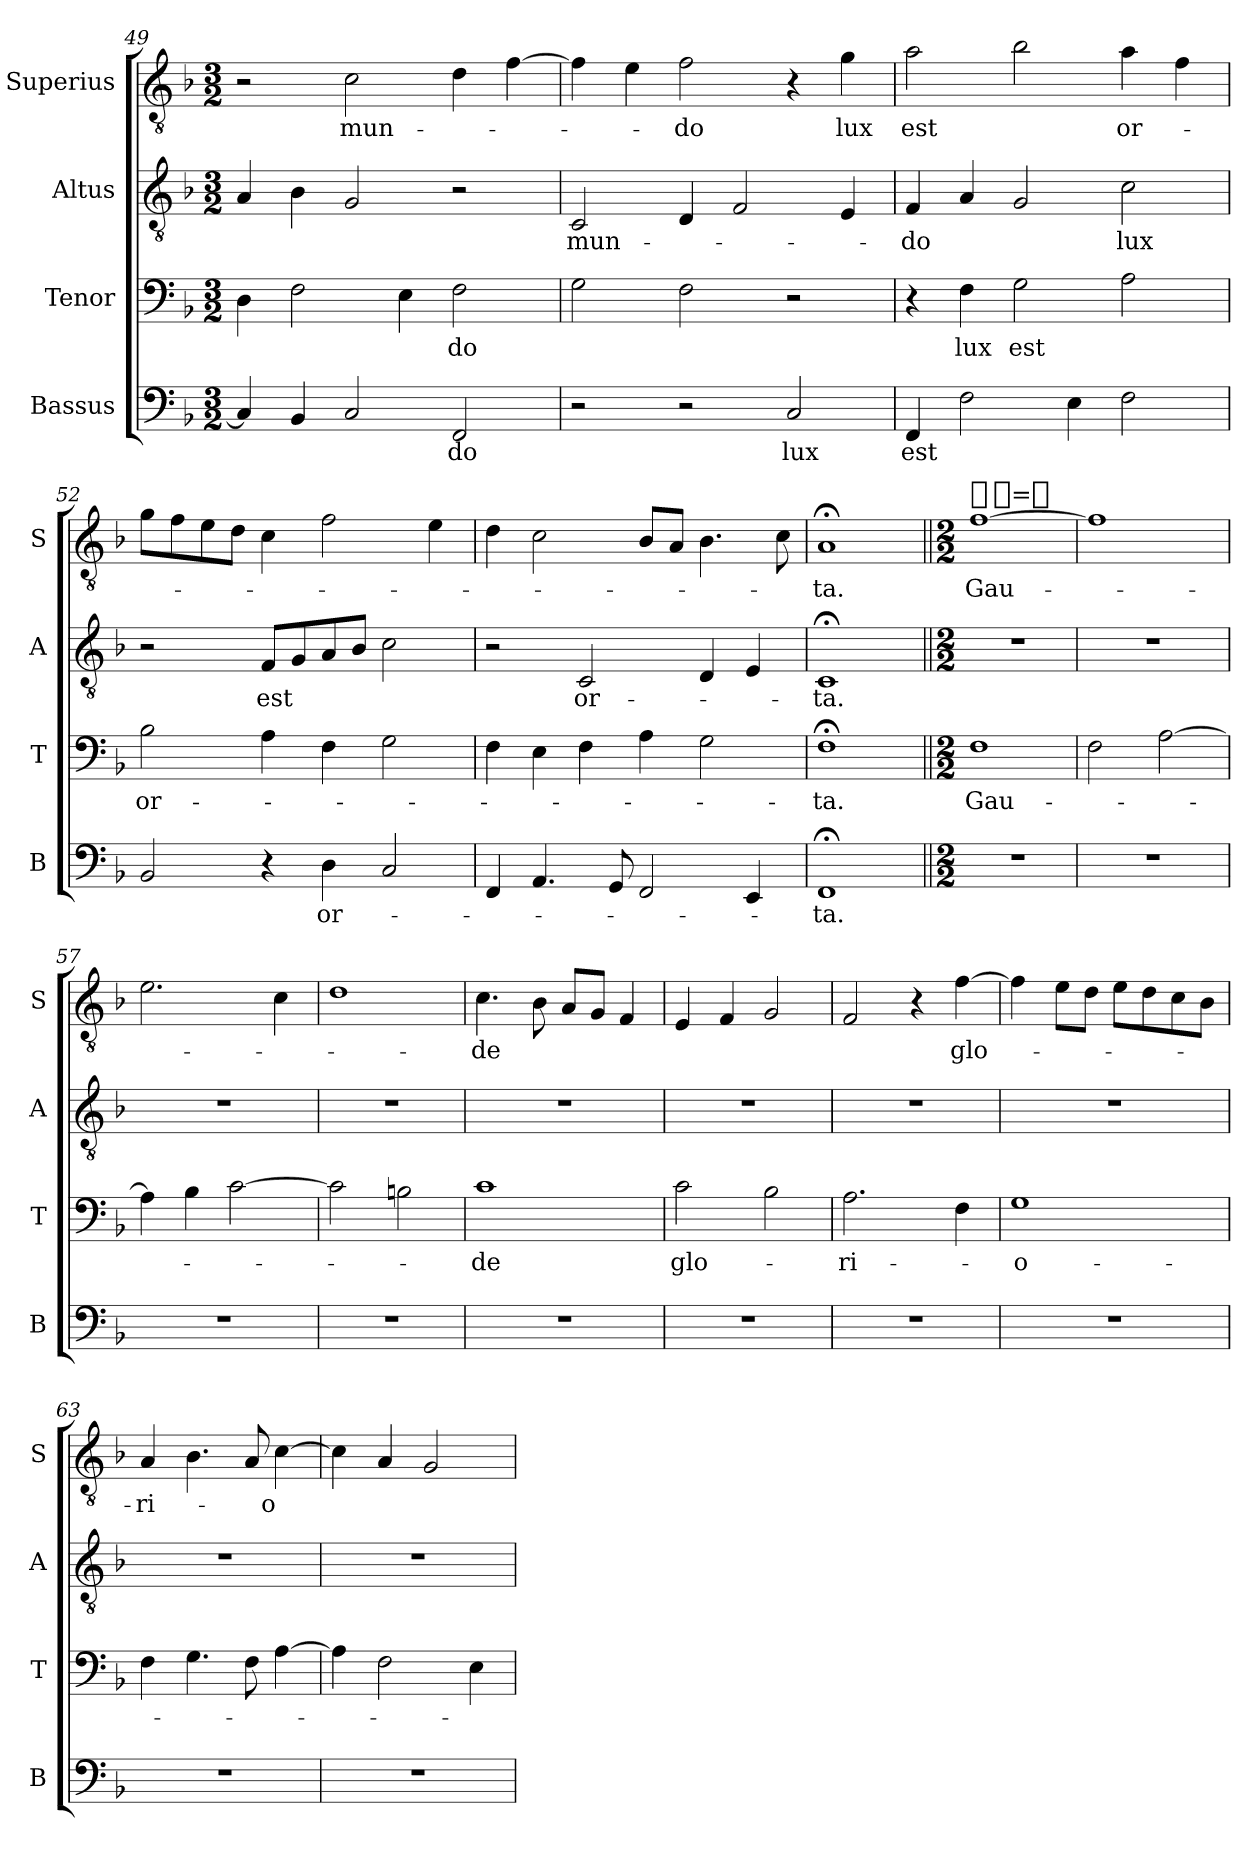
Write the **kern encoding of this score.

**kern	**text	**kern	**text	**kern	**text	**kern	**text
*part4	*part4	*part3	*part3	*part2	*part2	*part1	*part1
*staff4	*staff4	*staff3	*staff3	*staff2	*staff2	*staff1	*staff1
*I"Bassus	*	*I"Tenor	*	*I"Altus	*	*I"Superius	*
*I'B	*	*I'T	*	*I'A	*	*I'S	*
*clefF4	*	*clefF4	*	*clefGv2	*	*clefGv2	*
*k[b-]	*	*k[b-]	*	*k[b-]	*	*k[b-]	*
*d:	*	*d:	*	*d:	*	*d:	*
*M3/2	*	*M3/2	*	*M3/2	*	*M3/2	*
=49	=49	=49	=49	=49	=49	=49	=49
4C]	.	4D	.	4A	.	2r	.
4BB-	.	2F	.	4B-	.	.	.
!	!	!	!	!	!	!	!LO:LY:i
2C	.	.	.	2G	.	2c	mun-
.	.	4E	.	.	.	.	.
2FF	-do	2F	-do	2r	.	4d	.
.	.	.	.	.	.	[4f	.
=50	=50	=50	=50	=50	=50	=50	=50
!	!	!	!	!	!LO:LY:i	!	!
2r	.	2G	.	2C	mun-	4f]	.
.	.	.	.	.	.	4e	.
!	!	!	!	!	!	!	!LO:LY:i
2r	.	2F	.	4D	.	2f	-do
.	.	.	.	2F	.	.	.
2C	lux	2r	.	.	.	4r	.
.	.	.	.	4E	.	4g	lux
=51	=51	=51	=51	=51	=51	=51	=51
!	!	!	!	!	!LO:LY:i	!	!
4FF	est	4r	.	4F	-do	2a	est
2F	.	4F	lux	4A	.	.	.
.	.	2G	est	2G	.	2b-	.
4E	.	.	.	.	.	.	.
2F	.	2A	.	2c	lux	4a	or-
.	.	.	.	.	.	4f	.
=52	=52	=52	=52	=52	=52	=52	=52
2BB-	.	2B-	or-	2r	.	8gL	.
.	.	.	.	.	.	8f	.
.	.	.	.	.	.	8e	.
.	.	.	.	.	.	8dJ	.
4r	.	4A	.	8FL	est	4c	.
.	.	.	.	8G	.	.	.
4D	or-	4F	.	8A	.	2f	.
.	.	.	.	8B-J	.	.	.
2C	.	2G	.	2c	.	.	.
.	.	.	.	.	.	4e	.
=53	=53	=53	=53	=53	=53	=53	=53
4FF	.	4F	.	2r	.	4d	.
4.AA	.	4E	.	.	.	2c	.
.	.	4F	.	2C	or-	.	.
8GG	.	.	.	.	.	.	.
2FF	.	4A	.	.	.	8B-L	.
.	.	.	.	.	.	8AJ	.
.	.	2G	.	4D	.	4.B-	.
4EE	.	.	.	4E	.	.	.
.	.	.	.	.	.	8c	.
=54	=54	=54	=54	=54	=54	=54	=54
1FF;<	-ta.	1F;<	-ta.	1C;<	-ta.	1A;<	-ta.
=55||	=55||	=55||	=55||	=55||	=55||	=55||	=55||
*M2/2	*	*M2/2	*	*M2/2	*	*M2/2	*
!	!	!	!	!	!	!LO:TX:a:t=[whole-dot]=[whole]	!
1r	.	1F	Gau-	1r	.	[1f	Gau-
=56	=56	=56	=56	=56	=56	=56	=56
1r	.	2F	.	1r	.	1f]	.
.	.	[2A	.	.	.	.	.
=57	=57	=57	=57	=57	=57	=57	=57
1r	.	4A]	.	1r	.	2.e	.
.	.	4B-	.	.	.	.	.
.	.	[2c	.	.	.	.	.
.	.	.	.	.	.	4c	.
=58	=58	=58	=58	=58	=58	=58	=58
1r	.	2c]	.	1r	.	1d	.
.	.	2Bni	.	.	.	.	.
=59	=59	=59	=59	=59	=59	=59	=59
1r	.	1c	-de	1r	.	4.c	-de
.	.	.	.	.	.	8B-	.
.	.	.	.	.	.	8AL	.
.	.	.	.	.	.	8GJ	.
.	.	.	.	.	.	4F	.
=60	=60	=60	=60	=60	=60	=60	=60
1r	.	2c	glo-	1r	.	4E	.
.	.	.	.	.	.	4F	.
.	.	2B-	.	.	.	2G	.
=61	=61	=61	=61	=61	=61	=61	=61
1r	.	2.A	-ri-	1r	.	2F	.
.	.	.	.	.	.	4r	.
.	.	4F	.	.	.	[4f	glo-
=62	=62	=62	=62	=62	=62	=62	=62
1r	.	1G	-o-	1r	.	4f]	.
.	.	.	.	.	.	8eL	.
.	.	.	.	.	.	8dJ	.
.	.	.	.	.	.	8eL	.
.	.	.	.	.	.	8d	.
.	.	.	.	.	.	8c	.
.	.	.	.	.	.	8B-J	.
=63	=63	=63	=63	=63	=63	=63	=63
1r	.	4F	.	1r	.	4A	-ri-
.	.	4.G	.	.	.	4.B-	.
.	.	8F	.	.	.	8A	.
.	.	[4A	.	.	.	[4c	-o
=64	=64	=64	=64	=64	=64	=64	=64
1r	.	4A]	.	1r	.	4c]	.
.	.	2F	.	.	.	4A	.
.	.	.	.	.	.	2G	.
.	.	4E	.	.	.	.	.
=	=	=	=	=	=	=	=
*-	*-	*-	*-	*-	*-	*-	*-
